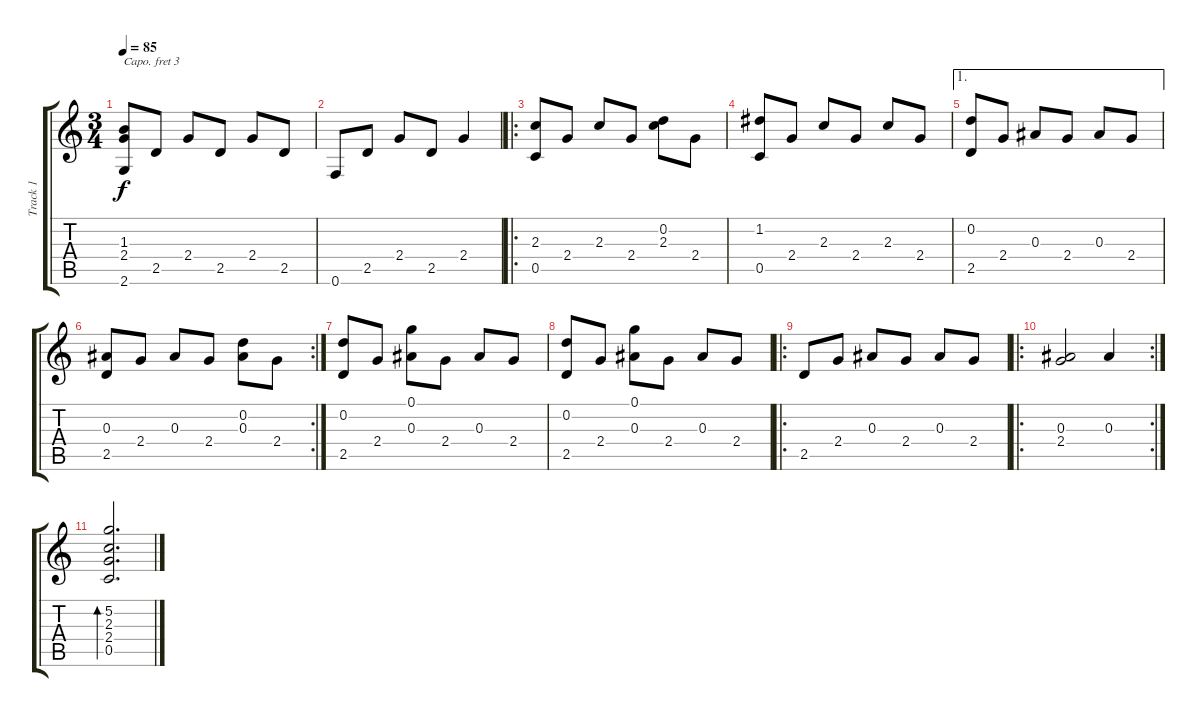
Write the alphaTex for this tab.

\track ("Track 1" "Track 1") {instrument acousticguitarsteel}
\staff {score tabs}
\capo 3
\tuning (E4 B3 G3 D3 A2 D2) {hide}
\ts (3 4)
\tempo 85
\clef g2
\ks c
(1.3 2.4 2.6).8{dy f} 2.5.8 2.4.8 2.5.8 2.4.8 2.5.8 |
0.6.8 2.5.8 2.4.8 2.5.8 2.4.4 |
\ro
(2.3 0.5).8 2.4.8 2.3.8 2.4.8 (0.2 2.3).8 2.4.8 |
(1.2 0.5).8 2.4.8 2.3.8 2.4.8 2.3.8 2.4.8 |
\ae 1
(0.2 2.5).8 2.4.8 0.3.8 2.4.8 0.3.8 2.4.8 |
\rc 2
(0.3 2.5).8 2.4.8 0.3.8 2.4.8 (0.2 0.3).8 2.4.8 |
(0.2 2.5).8 2.4.8 (0.1 0.3).8 2.4.8 0.3.8 2.4.8 |
(0.2 2.5).8 2.4.8 (0.1 0.3).8 2.4.8 0.3.8 2.4.8 |
\ro
2.5.8 2.4.8 0.3.8 2.4.8 0.3.8 2.4.8 |
\ro
\rc 2
(0.3 2.4).2 0.3.4 |
(5.2 2.3 2.4 0.5).2{d bd 60}
